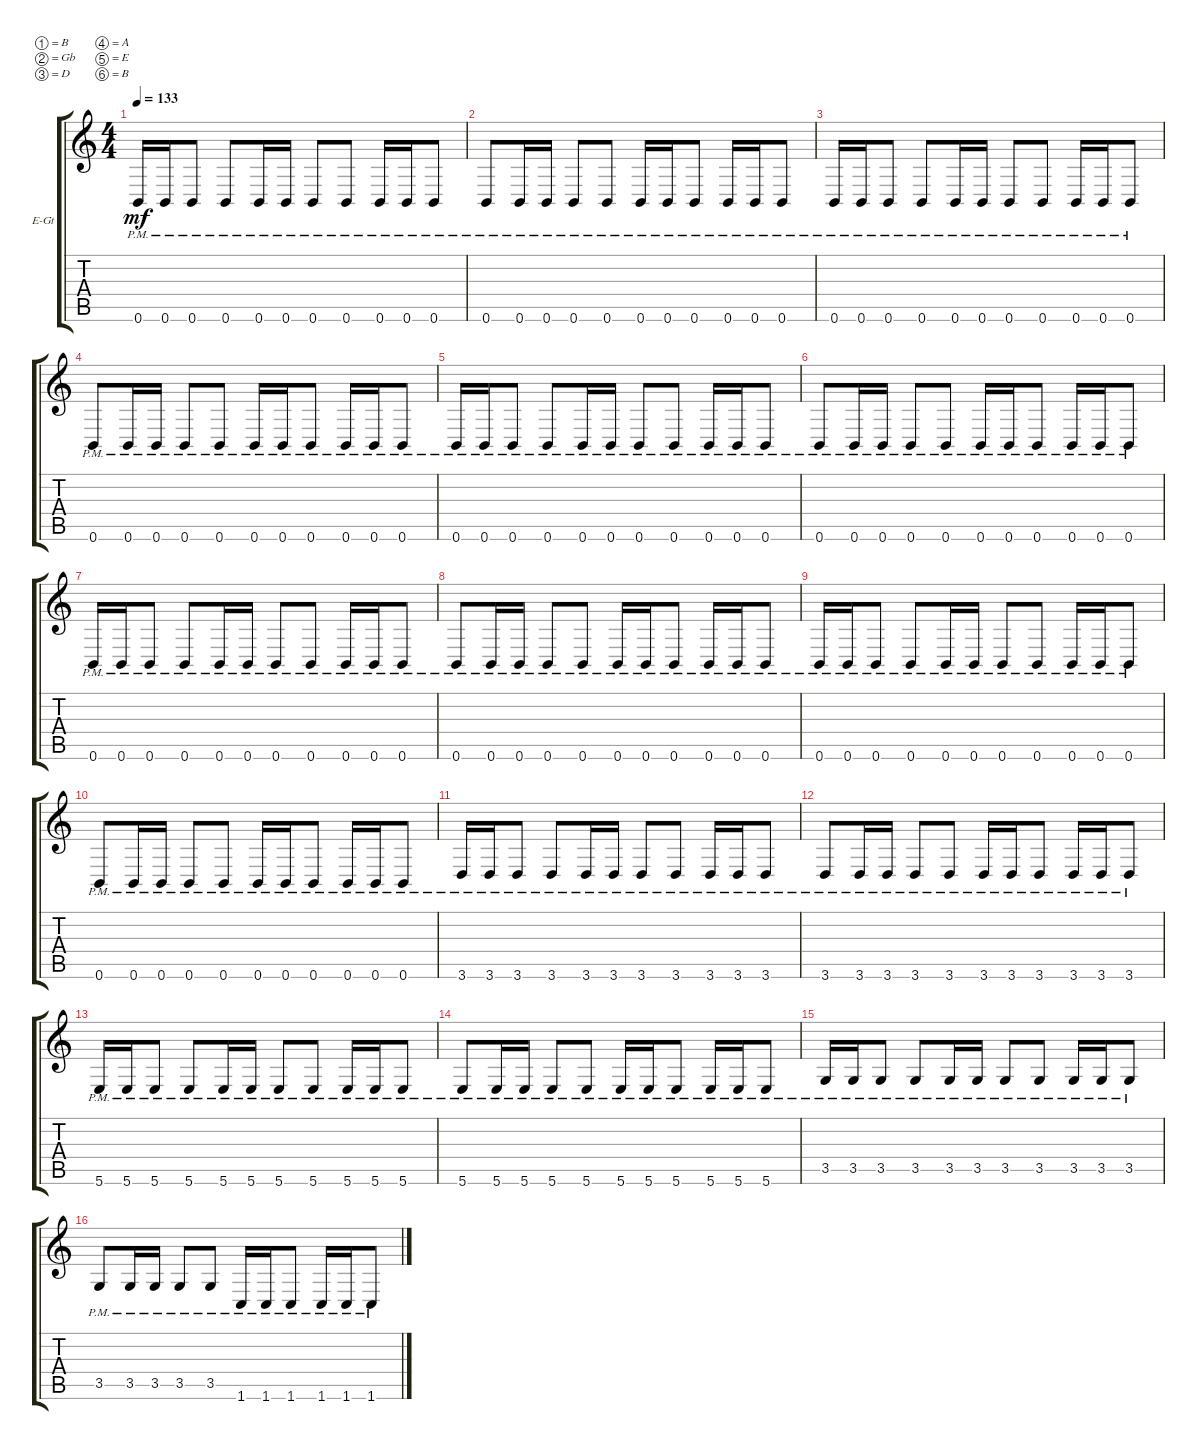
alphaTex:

\bracketExtendMode groupsimilarinstruments
\firstSystemTrackNameOrientation horizontal
\otherSystemsTrackNameOrientation horizontal
\track ("Marko Palmén" "E-Gt") {instrument distortionguitar}
\staff {score tabs}
\tuning (B3 Gb3 D3 A2 E2 B1)
\ts (4 4)
\tempo 133
\clef g2
\ks c
0.6{pm}.16{dy mf} 0.6{pm}.16 0.6{pm}.8 0.6{pm}.8 0.6{pm}.16 0.6{pm}.16 0.6{pm}.8 0.6{pm}.8 0.6{pm}.16 0.6{pm}.16 0.6{pm}.8 |
0.6{pm}.8 0.6{pm}.16 0.6{pm}.16 0.6{pm}.8 0.6{pm}.8 0.6{pm}.16 0.6{pm}.16 0.6{pm}.8 0.6{pm}.16 0.6{pm}.16 0.6{pm}.8 |
0.6{pm}.16 0.6{pm}.16 0.6{pm}.8 0.6{pm}.8 0.6{pm}.16 0.6{pm}.16 0.6{pm}.8 0.6{pm}.8 0.6{pm}.16 0.6{pm}.16 0.6{pm}.8 |
0.6{pm}.8 0.6{pm}.16 0.6{pm}.16 0.6{pm}.8 0.6{pm}.8 0.6{pm}.16 0.6{pm}.16 0.6{pm}.8 0.6{pm}.16 0.6{pm}.16 0.6{pm}.8 |
0.6{pm}.16 0.6{pm}.16 0.6{pm}.8 0.6{pm}.8 0.6{pm}.16 0.6{pm}.16 0.6{pm}.8 0.6{pm}.8 0.6{pm}.16 0.6{pm}.16 0.6{pm}.8 |
0.6{pm}.8 0.6{pm}.16 0.6{pm}.16 0.6{pm}.8 0.6{pm}.8 0.6{pm}.16 0.6{pm}.16 0.6{pm}.8 0.6{pm}.16 0.6{pm}.16 0.6{pm}.8 |
0.6{pm}.16 0.6{pm}.16 0.6{pm}.8 0.6{pm}.8 0.6{pm}.16 0.6{pm}.16 0.6{pm}.8 0.6{pm}.8 0.6{pm}.16 0.6{pm}.16 0.6{pm}.8 |
0.6{pm}.8 0.6{pm}.16 0.6{pm}.16 0.6{pm}.8 0.6{pm}.8 0.6{pm}.16 0.6{pm}.16 0.6{pm}.8 0.6{pm}.16 0.6{pm}.16 0.6{pm}.8 |
0.6{pm}.16 0.6{pm}.16 0.6{pm}.8 0.6{pm}.8 0.6{pm}.16 0.6{pm}.16 0.6{pm}.8 0.6{pm}.8 0.6{pm}.16 0.6{pm}.16 0.6{pm}.8 |
0.6{pm}.8 0.6{pm}.16 0.6{pm}.16 0.6{pm}.8 0.6{pm}.8 0.6{pm}.16 0.6{pm}.16 0.6{pm}.8 0.6{pm}.16 0.6{pm}.16 0.6{pm}.8 |
3.6{pm}.16 3.6{pm}.16 3.6{pm}.8 3.6{pm}.8 3.6{pm}.16 3.6{pm}.16 3.6{pm}.8 3.6{pm}.8 3.6{pm}.16 3.6{pm}.16 3.6{pm}.8 |
3.6{pm}.8 3.6{pm}.16 3.6{pm}.16 3.6{pm}.8 3.6{pm}.8 3.6{pm}.16 3.6{pm}.16 3.6{pm}.8 3.6{pm}.16 3.6{pm}.16 3.6{pm}.8 |
5.6{pm}.16 5.6{pm}.16 5.6{pm}.8 5.6{pm}.8 5.6{pm}.16 5.6{pm}.16 5.6{pm}.8 5.6{pm}.8 5.6{pm}.16 5.6{pm}.16 5.6{pm}.8 |
5.6{pm}.8 5.6{pm}.16 5.6{pm}.16 5.6{pm}.8 5.6{pm}.8 5.6{pm}.16 5.6{pm}.16 5.6{pm}.8 5.6{pm}.16 5.6{pm}.16 5.6{pm}.8 |
3.5{pm}.16 3.5{pm}.16 3.5{pm}.8 3.5{pm}.8 3.5{pm}.16 3.5{pm}.16 3.5{pm}.8 3.5{pm}.8 3.5{pm}.16 3.5{pm}.16 3.5{pm}.8 |
3.5{pm}.8 3.5{pm}.16 3.5{pm}.16 3.5{pm}.8 3.5{pm}.8 1.6{pm}.16 1.6{pm}.16 1.6{pm}.8 1.6{pm}.16 1.6{pm}.16 1.6{pm}.8
